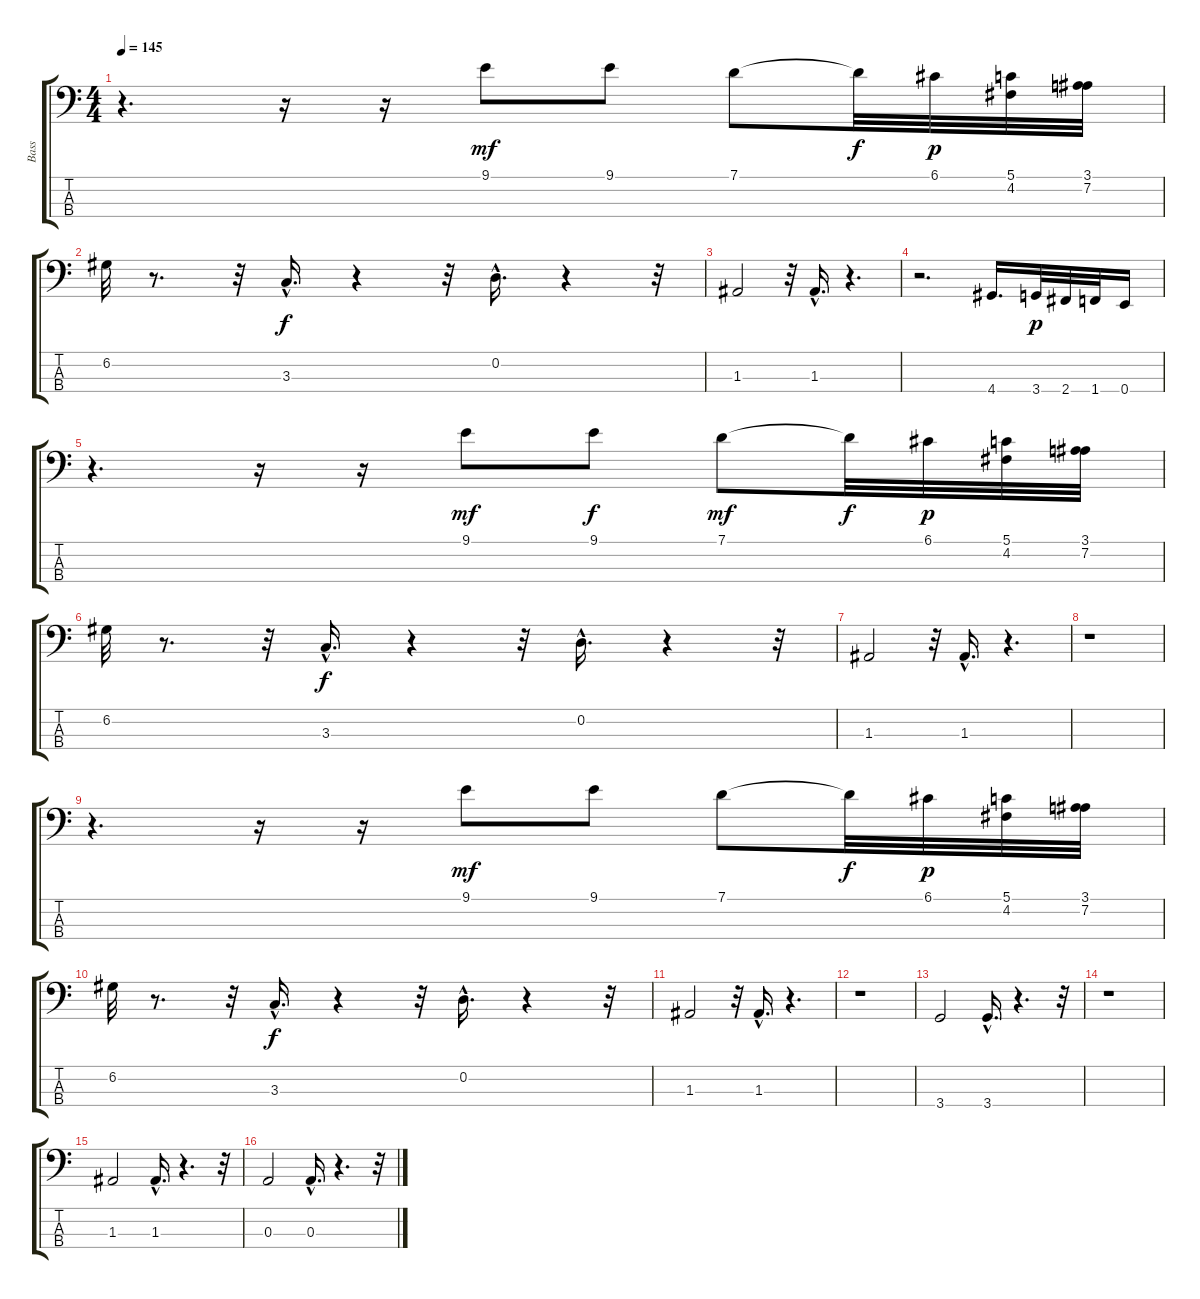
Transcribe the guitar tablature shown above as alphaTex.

\track ("Bass" "Bass") {instrument electricbassfinger}
\staff {score tabs}
\tuning (G2 D2 A1 E1) {hide}
\ts (4 4)
\tempo 145
\clef f4
\ks c
r.4{d dy f} r.16 r.16 9.1.8{dy mf} 9.1.8 7.1.8 7.1{t}.32{dy f} 6.1.32{dy p} (5.1 4.2).32 (3.1 7.2).32 |
6.2.32 r.8{d} r.32 3.3{hac}.16{d dy f} r.4 r.32 0.2{hac}.16{d} r.4 r.32 |
1.3.2 r.32 1.3{hac}.16{d} r.4{d} |
r.2{d} 4.4.16{d} 3.4.32{dy p} 2.4.32 1.4.32 0.4.16 |
r.4{d} r.16 r.16 9.1.8{dy mf} 9.1.8{dy f} 7.1.8{dy mf} 7.1{t}.32{dy f} 6.1.32{dy p} (5.1 4.2).32 (3.1 7.2).32 |
6.2.32 r.8{d} r.32 3.3{hac}.16{d dy f} r.4 r.32 0.2{hac}.16{d} r.4 r.32 |
1.3.2 r.32 1.3{hac}.16{d} r.4{d} |
r.1 |
r.4{d} r.16 r.16 9.1.8{dy mf} 9.1.8 7.1.8 7.1{t}.32{dy f} 6.1.32{dy p} (5.1 4.2).32 (3.1 7.2).32 |
6.2.32 r.8{d} r.32 3.3{hac}.16{d dy f} r.4 r.32 0.2{hac}.16{d} r.4 r.32 |
1.3.2 r.32 1.3{hac}.16{d} r.4{d} |
r.1 |
3.4.2 3.4{hac}.16{d} r.4{d} r.32 |
r.1 |
1.3.2 1.3{hac}.16{d} r.4{d} r.32 |
0.3.2 0.3{hac}.16{d} r.4{d} r.32
